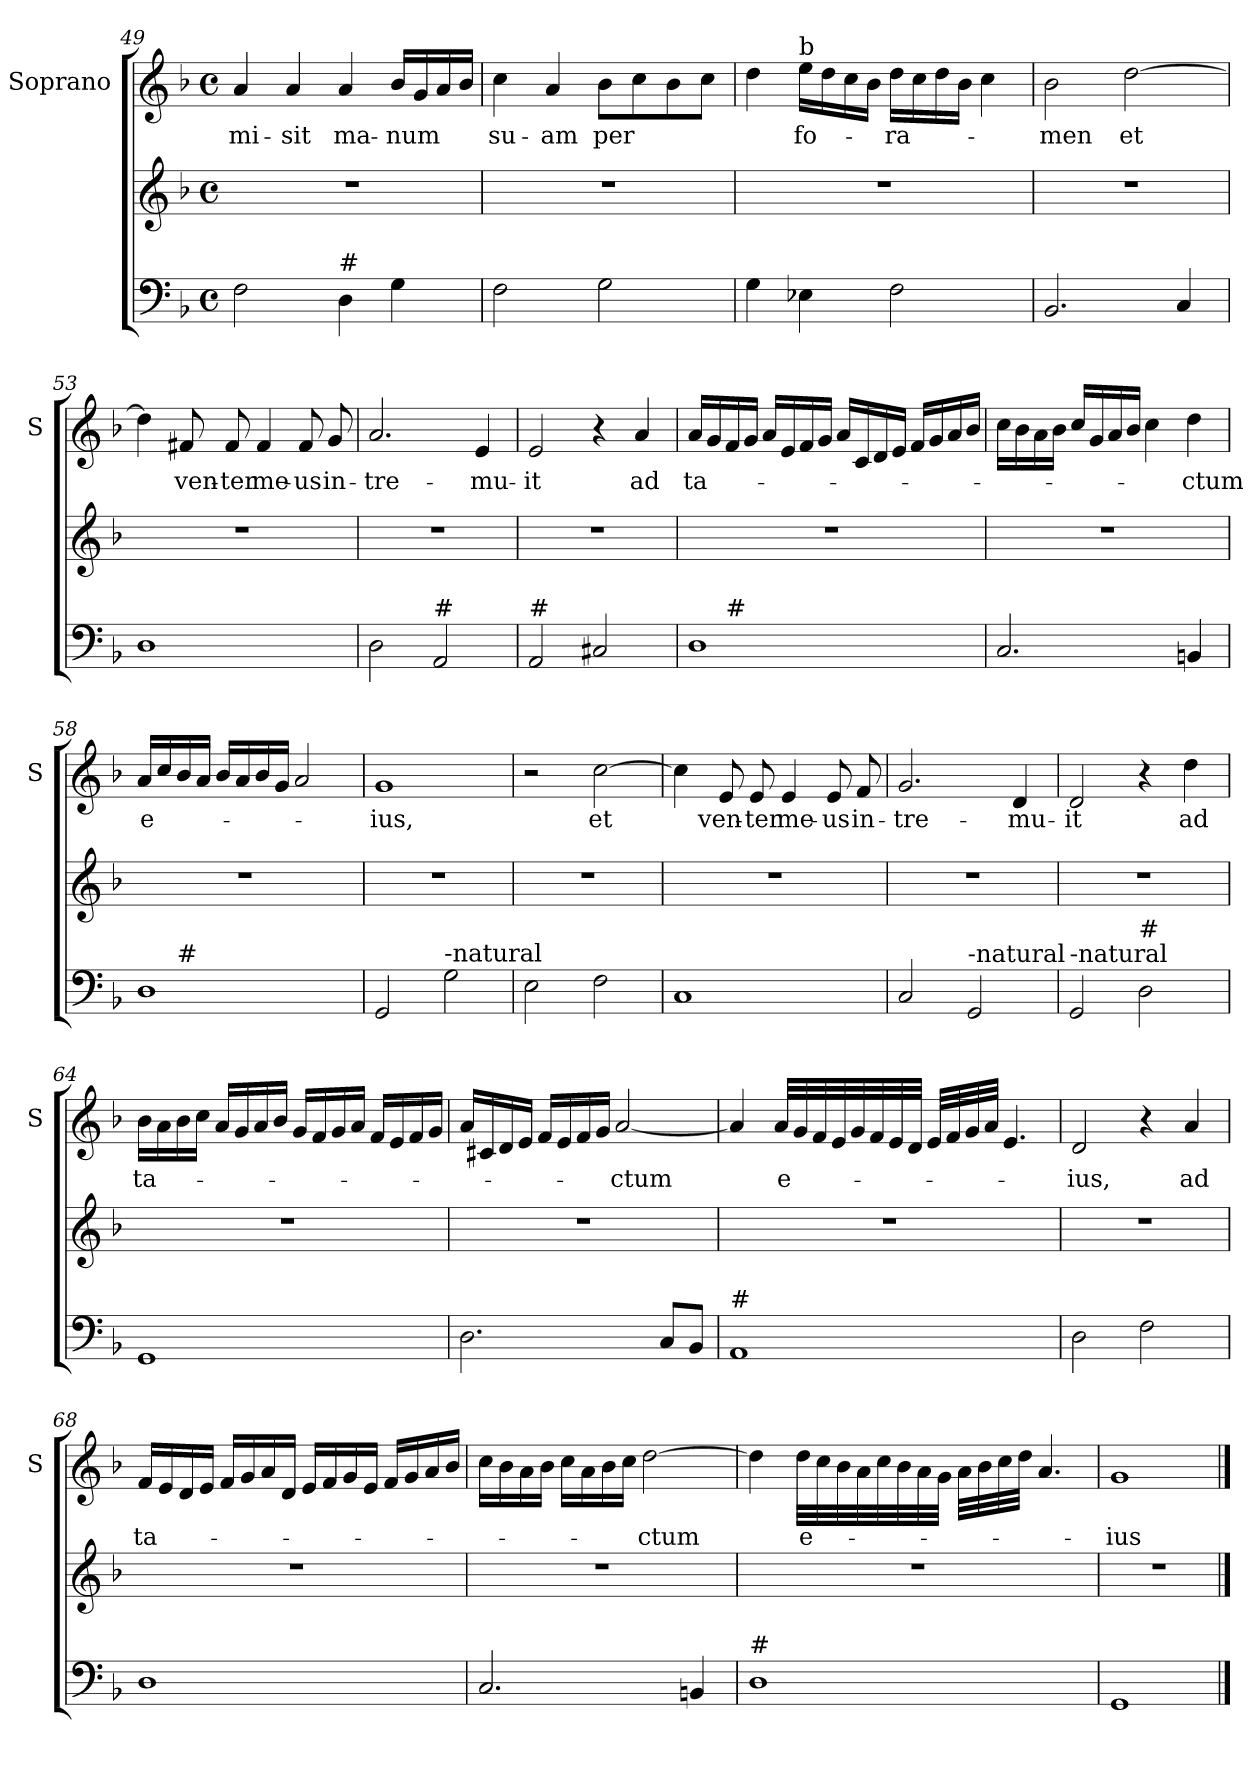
**kern	**kern	**kern	**text
*part2	*part2	*part1	*part1
*staff3	*staff2	*staff1	*staff1
*	*	*I"Soprano	*
*	*	*I'S	*
*clefF4	*clefG2	*clefG2	*
*k[b-]	*k[b-]	*k[b-]	*
*F:	*F:	*F:	*
*M4/4	*M4/4	*M4/4	*
*met(c)	*met(c)	*met(c)	*
=49	=49	=49	=49
!	!	!	!LO:LY:b
2F\	1r	4a/	mi-
!	!	!	!LO:LY:b
.	.	4a/	-sit
!LO:TX:a:t=#	!	!	!
!	!	!	!LO:LY:b
4D\	.	4a/	ma-
!	!	!	!LO:LY:b
4G\	.	16b-/LL	-num
.	.	16g/	.
.	.	16a/	.
.	.	16b-/JJ	.
!!LO:LB:g=z
=50	=50	=50	=50
!	!	!	!LO:LY:b
2F\	1r	4cc\	su-
!	!	!	!LO:LY:b
.	.	4a/	-am
!	!	!	!LO:LY:b
2G\	.	8b-\L	per
.	.	8cc\	.
.	.	8b-\	.
.	.	8cc\J	.
=51	=51	=51	=51
4G\	1r	4dd\	.
!	!	!LO:TX:a:t=b	!
!	!	!	!LO:LY:b
4E-X\	.	16ee\LL	fo-
.	.	16dd\	.
.	.	16cc\	.
.	.	16b-\JJ	.
!	!	!	!LO:LY:b
2F\	.	16dd\LL	-ra-
.	.	16cc\	.
.	.	16dd\	.
.	.	16b-\JJ	.
.	.	4cc\	.
=52	=52	=52	=52
!	!	!	!LO:LY:b
2.BB-/	1r	2b-\	-men
!	!	!	!LO:LY:b
.	.	[2dd\	et
4C/	.	.	.
=53	=53	=53	=53
1D	1r	4dd\]	.
!	!	!	!LO:LY:b
.	.	8f#X/	ven-
!	!	!	!LO:LY:b
.	.	8f#/	-ter
!	!	!	!LO:LY:b
.	.	4f#/	me-
!	!	!	!LO:LY:b
.	.	8f#/	-us
!	!	!	!LO:LY:b
.	.	8g/	in-
=54	=54	=54	=54
!	!	!	!LO:LY:b
2D\	1r	2.a/	-tre-
!LO:TX:a:t=#	!	!	!
2AA/	.	.	.
!	!	!	!LO:LY:b
.	.	4e/	-mu-
!!LO:PB:g=z
=55	=55	=55	=55
!LO:TX:a:t=#	!	!	!
!	!	!	!LO:LY:b
2AA/	1r	2e/	-it
2C#X/	.	4r	.
!	!	!	!LO:LY:b
.	.	4a/	ad
=56	=56	=56	=56
!	!	!	!LO:LY:b
*^	*	*	*
1D	8ryy	1r	16a/LL	ta-
.	.	.	16g/	.
!	!LO:TX:a:t=#	!	!	!
.	2..ryy	.	16f/	.
.	.	.	16g/JJ	.
.	.	.	16a/LL	.
.	.	.	16e/	.
.	.	.	16f/	.
.	.	.	16g/JJ	.
.	.	.	16a/LL	.
.	.	.	16c/	.
.	.	.	16d/	.
.	.	.	16e/JJ	.
.	.	.	16f/LL	.
.	.	.	16g/	.
.	.	.	16a/	.
.	.	.	16b-/JJ	.
*v	*v	*	*	*
=57	=57	=57	=57
2.C/	1r	16cc\LL	.
.	.	16b-\	.
.	.	16a\	.
.	.	16b-\JJ	.
.	.	16cc/LL	.
.	.	16g/	.
.	.	16a/	.
.	.	16b-/JJ	.
.	.	4cc\	.
!	!	!	!LO:LY:b
4BBn/	.	4dd\	-ctum
=58	=58	=58	=58
!	!	!	!LO:LY:b
*^	*	*	*
1D	8ryy	1r	16a/LL	e-
.	.	.	16cc/	.
!	!LO:TX:a:t=#	!	!	!
.	2..ryy	.	16b-/	.
.	.	.	16a/JJ	.
.	.	.	16b-/LL	.
.	.	.	16a/	.
.	.	.	16b-/	.
.	.	.	16g/JJ	.
.	.	.	2a/	.
!!LO:LB:g=z
=59	=59	=59	=59	=59
!LO:TX:a:t=-natural	!	!	!	!
!	!	!	!	!LO:LY:b
*v	*v	*	*	*
2GG/	1r	1g	-ius,
!LO:TX:a:t=-natural	!	!	!
2G\	.	.	.
=60	=60	=60	=60
2E\	1r	2r	.
!	!	!	!LO:LY:b
2F\	.	[2cc\	et
=61	=61	=61	=61
1C	1r	4cc\]	.
!	!	!	!LO:LY:b
.	.	8e/	ven-
!	!	!	!LO:LY:b
.	.	8e/	-ter
!	!	!	!LO:LY:b
.	.	4e/	me-
!	!	!	!LO:LY:b
.	.	8e/	-us
!	!	!	!LO:LY:b
.	.	8f/	in-
=62	=62	=62	=62
!	!	!	!LO:LY:b
2C/	1r	2.g/	-tre-
!LO:TX:a:t=-natural	!	!	!
2GG/	.	.	.
!	!	!	!LO:LY:b
.	.	4d/	-mu-
=63	=63	=63	=63
!LO:TX:a:t=-natural	!	!	!
!	!	!	!LO:LY:b
2GG/	1r	2d/	-it
!LO:TX:a:t=#	!	!	!
2D\	.	4r	.
!	!	!	!LO:LY:b
.	.	4dd\	ad
!!LO:LB:g=z
=64	=64	=64	=64
!	!	!	!LO:LY:b
1GG	1r	16b-\LL	ta-
.	.	16a\	.
.	.	16b-\	.
.	.	16cc\JJ	.
.	.	16a/LL	.
.	.	16g/	.
.	.	16a/	.
.	.	16b-/JJ	.
.	.	16g/LL	.
.	.	16f/	.
.	.	16g/	.
.	.	16a/JJ	.
.	.	16f/LL	.
.	.	16e/	.
.	.	16f/	.
.	.	16g/JJ	.
=65	=65	=65	=65
2.D\	1r	16a/LL	.
.	.	16c#X/	.
.	.	16d/	.
.	.	16e/JJ	.
.	.	16f/LL	.
.	.	16e/	.
.	.	16f/	.
.	.	16g/JJ	.
!	!	!	!LO:LY:b
.	.	[2a/	-ctum
8C/L	.	.	.
8BB-/J	.	.	.
=66	=66	=66	=66
!LO:TX:a:t=#	!	!	!
1AA	1r	4a/]	.
!	!	!	!LO:LY:b
.	.	32a/LLL	e-
.	.	32g/	.
.	.	32f/	.
.	.	32e/	.
.	.	32g/	.
.	.	32f/	.
.	.	32e/	.
.	.	32d/JJJ	.
.	.	32e/LLL	.
.	.	32f/	.
.	.	32g/	.
.	.	32a/JJJ	.
.	.	4.e/	.
=67	=67	=67	=67
!	!	!	!LO:LY:b
2D\	1r	2d/	-ius,
2F\	.	4r	.
!	!	!	!LO:LY:b
.	.	4a/	ad
!!LO:LB:g=z
=68	=68	=68	=68
!	!	!	!LO:LY:b
1D	1r	16f/LL	ta-
.	.	16e/	.
.	.	16d/	.
.	.	16e/JJ	.
.	.	16f/LL	.
.	.	16g/	.
.	.	16a/	.
.	.	16d/JJ	.
.	.	16e/LL	.
.	.	16f/	.
.	.	16g/	.
.	.	16e/JJ	.
.	.	16f/LL	.
.	.	16g/	.
.	.	16a/	.
.	.	16b-/JJ	.
=69	=69	=69	=69
2.C/	1r	16cc\LL	.
.	.	16b-\	.
.	.	16a\	.
.	.	16b-\JJ	.
.	.	16cc\LL	.
.	.	16a\	.
.	.	16b-\	.
.	.	16cc\JJ	.
!	!	!	!LO:LY:b
.	.	[2dd\	-ctum
4BBn/	.	.	.
=70	=70	=70	=70
!LO:TX:a:t=#	!	!	!
1D	1r	4dd\]	.
!	!	!	!LO:LY:b
.	.	32dd\LLL	e-
.	.	32cc\	.
.	.	32b-\	.
.	.	32a\	.
.	.	32cc\	.
.	.	32b-\	.
.	.	32a\	.
.	.	32g\JJJ	.
.	.	32a\LLL	.
.	.	32b-\	.
.	.	32cc\	.
.	.	32dd\JJJ	.
.	.	4.a/	.
=71	=71	=71	=71
!	!	!	!LO:LY:b
1GG	1r	1g	-ius
==	==	==	==
*-	*-	*-	*-
